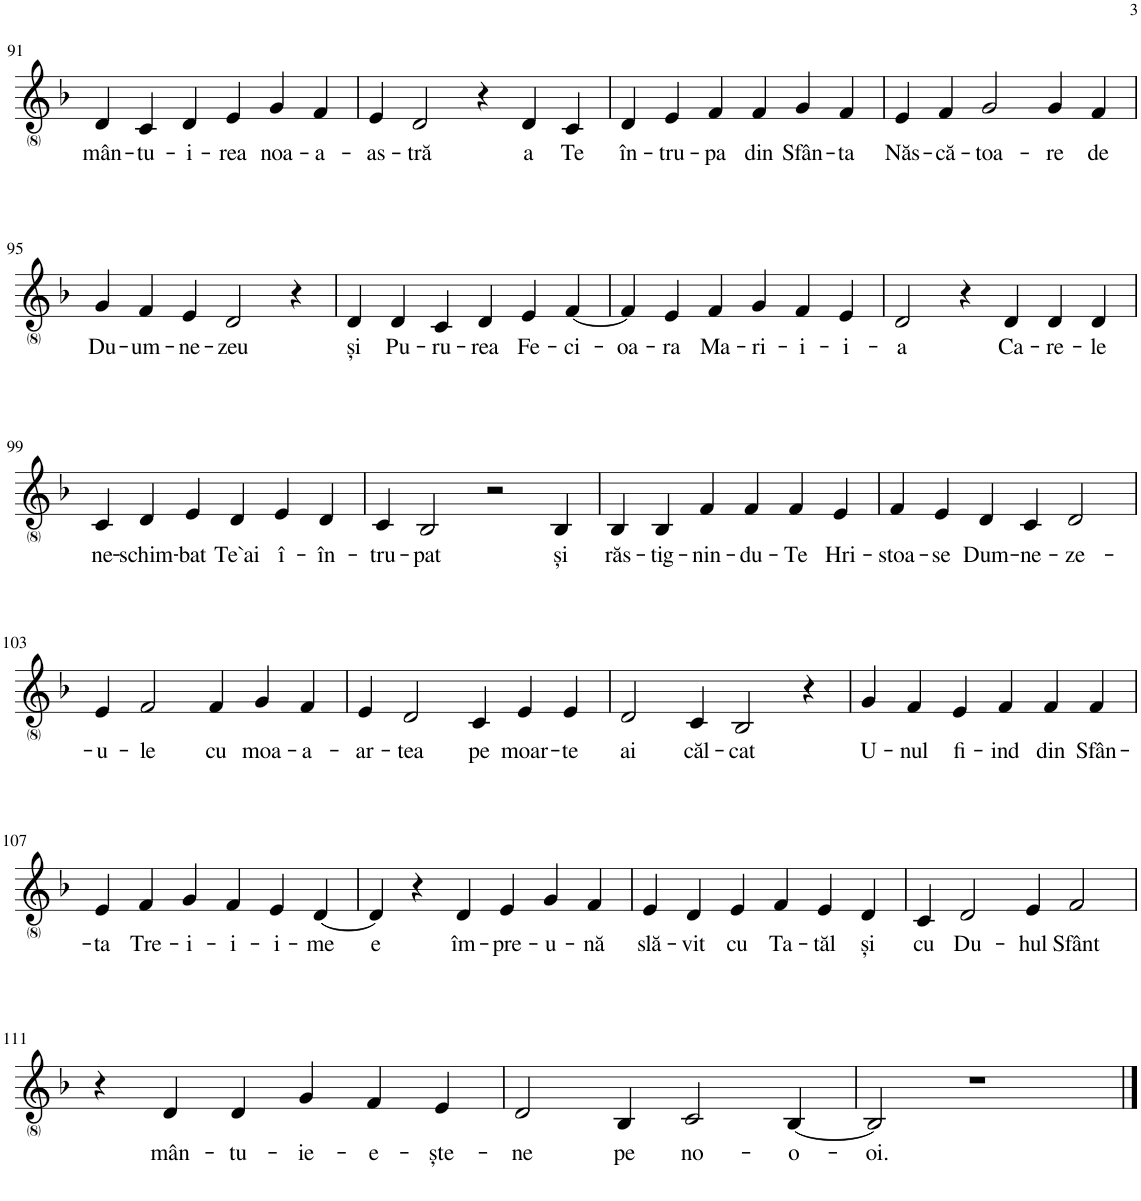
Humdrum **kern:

**kern	**text
*part1	*part1
*staff1	*staff1
*I"Voice	*
!!LO:PB:g=z
*clefG2	*
*k[b-]	*
*M6/4	*
=91	=91
!	!LO:LY:b
4d/	mân-
!	!LO:LY:b
4c/	-tu-
!	!LO:LY:b
4d/	-i-
!	!LO:LY:b
4e/	-rea
!	!LO:LY:b
4g/	noa-
!	!LO:LY:b
4f/	-a-
=92	=92
!	!LO:LY:b
4e/	-as-
!	!LO:LY:b
2d/	-tră
4r	.
!	!LO:LY:b
4d/	a
!	!LO:LY:b
4c/	Te
=93	=93
!	!LO:LY:b
4d/	în-
!	!LO:LY:b
4e/	-tru-
!	!LO:LY:b
4f/	-pa
!	!LO:LY:b
4f/	din
!	!LO:LY:b
4g/	Sfân-
!	!LO:LY:b
4f/	-ta
=94	=94
!	!LO:LY:b
4e/	Năs-
!	!LO:LY:b
4f/	-că-
!	!LO:LY:b
2g/	-toa-
!	!LO:LY:b
4g/	-re
!	!LO:LY:b
4f/	de
!!LO:LB:g=z
=95	=95
!	!LO:LY:b
4g/	Du-
!	!LO:LY:b
4f/	-um-
!	!LO:LY:b
4e/	-ne-
!	!LO:LY:b
2d/	-zeu
4r	.
=96	=96
!	!LO:LY:b
4d/	și
!	!LO:LY:b
4d/	Pu-
!	!LO:LY:b
4c/	-ru-
!	!LO:LY:b
4d/	-rea
!	!LO:LY:b
4e/	Fe-
!	!LO:LY:b
[4f/	-ci-
=97	=97
!	!LO:LY:b
4f/]	-oa-
!	!LO:LY:b
4e/	-ra
!	!LO:LY:b
4f/	Ma-
!	!LO:LY:b
4g/	-ri-
!	!LO:LY:b
4f/	-i-
!	!LO:LY:b
4e/	-i-
=98	=98
!	!LO:LY:b
2d/	-a
4r	.
!	!LO:LY:b
4d/	Ca-
!	!LO:LY:b
4d/	-re-
!	!LO:LY:b
4d/	-le
!!LO:LB:g=z
=99	=99
!	!LO:LY:b
4c/	ne-
!	!LO:LY:b
4d/	-schim-
!	!LO:LY:b
4e/	-bat
!	!LO:LY:b
4d/	Te`ai
!	!LO:LY:b
4e/	î-
!	!LO:LY:b
4d/	-în-
=100	=100
!	!LO:LY:b
4c/	-tru-
!	!LO:LY:b
2B-/	-pat
2r	.
!	!LO:LY:b
4B-/	și
=101	=101
!	!LO:LY:b
4B-/	răs-
!	!LO:LY:b
4B-/	-tig-
!	!LO:LY:b
4f/	-nin-
!	!LO:LY:b
4f/	-du-
!	!LO:LY:b
4f/	-Te
!	!LO:LY:b
4e/	Hri-
=102	=102
!	!LO:LY:b
4f/	-stoa-
!	!LO:LY:b
4e/	-se
!	!LO:LY:b
4d/	Dum-
!	!LO:LY:b
4c/	-ne-
!	!LO:LY:b
2d/	-ze-
!!LO:LB:g=z
=103	=103
!	!LO:LY:b
4e/	-u-
!	!LO:LY:b
2f/	-le
!	!LO:LY:b
4f/	cu
!	!LO:LY:b
4g/	moa-
!	!LO:LY:b
4f/	-a-
=104	=104
!	!LO:LY:b
4e/	-ar-
!	!LO:LY:b
2d/	-tea
!	!LO:LY:b
4c/	pe
!	!LO:LY:b
4e/	moar-
!	!LO:LY:b
4e/	-te
=105	=105
!	!LO:LY:b
2d/	ai
!	!LO:LY:b
4c/	căl-
!	!LO:LY:b
2B-/	-cat
4r	.
=106	=106
!	!LO:LY:b
4g/	U-
!	!LO:LY:b
4f/	-nul
!	!LO:LY:b
4e/	fi-
!	!LO:LY:b
4f/	-ind
!	!LO:LY:b
4f/	din
!	!LO:LY:b
4f/	Sfân-
!!LO:LB:g=z
=107	=107
!	!LO:LY:b
4e/	-ta
!	!LO:LY:b
4f/	Tre-
!	!LO:LY:b
4g/	-i-
!	!LO:LY:b
4f/	-i-
!	!LO:LY:b
4e/	-i-
!	!LO:LY:b
[4d/	-me
=108	=108
!	!LO:LY:b
4d/]	e
4r	.
!	!LO:LY:b
4d/	îm-
!	!LO:LY:b
4e/	-pre-
!	!LO:LY:b
4g/	-u-
!	!LO:LY:b
4f/	-nă
=109	=109
!	!LO:LY:b
4e/	slă-
!	!LO:LY:b
4d/	-vit
!	!LO:LY:b
4e/	cu
!	!LO:LY:b
4f/	Ta-
!	!LO:LY:b
4e/	-tăl
!	!LO:LY:b
4d/	și
=110	=110
!	!LO:LY:b
4c/	cu
!	!LO:LY:b
2d/	Du-
!	!LO:LY:b
4e/	-hul
!	!LO:LY:b
2f/	Sfânt
!!LO:LB:g=z
=111	=111
4r	.
!	!LO:LY:b
4d/	mân-
!	!LO:LY:b
4d/	-tu-
!	!LO:LY:b
4g/	-ie-
!	!LO:LY:b
4f/	-e-
!	!LO:LY:b
4e/	-ște-
=112	=112
!	!LO:LY:b
2d/	-ne
!	!LO:LY:b
4B-/	pe
!	!LO:LY:b
2c/	no-
!	!LO:LY:b
[4B-/	-o-
=113	=113
!	!LO:LY:b
2B-/]	-oi.
1r	.
==	==
*-	*-
